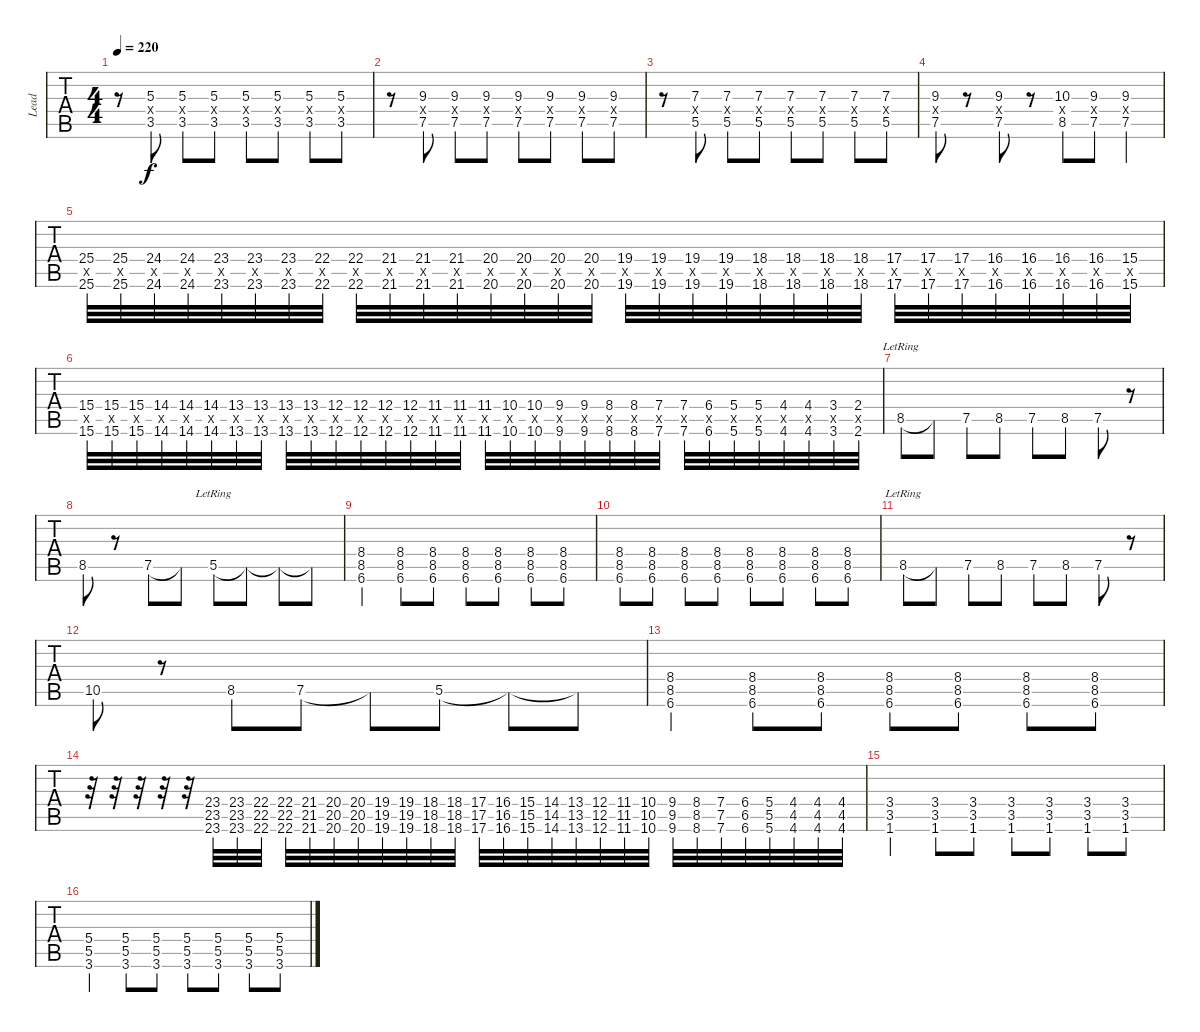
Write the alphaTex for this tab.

\track ("Lead" "Lead") {instrument overdrivenguitar}
\staff {tabs}
\tuning (Eb4 Bb3 Gb3 Db3 Ab2 Eb2) {hide}
\ts (4 4)
\tempo 220
\clef g2
\ks c
r.8{dy f} (5.3 0.4{x} 3.5).8 (5.3 0.4{x} 3.5).8 (5.3 0.4{x} 3.5).8 (5.3 0.4{x} 3.5).8 (5.3 0.4{x} 3.5).8 (5.3 0.4{x} 3.5).8 (5.3 0.4{x} 3.5).8 |
r.8 (9.3 0.4{x} 7.5).8 (9.3 0.4{x} 7.5).8 (9.3 0.4{x} 7.5).8 (9.3 0.4{x} 7.5).8 (9.3 0.4{x} 7.5).8 (9.3 0.4{x} 7.5).8 (9.3 0.4{x} 7.5).8 |
r.8 (7.3 0.4{x} 5.5).8 (7.3 0.4{x} 5.5).8 (7.3 0.4{x} 5.5).8 (7.3 0.4{x} 5.5).8 (7.3 0.4{x} 5.5).8 (7.3 0.4{x} 5.5).8 (7.3 0.4{x} 5.5).8 |
(9.3 0.4{x} 7.5).8 r.8 (9.3 0.4{x} 7.5).8 r.8 (10.3 0.4{x} 8.5).8 (9.3 0.4{x} 7.5).8 (9.3 9.4{x} 7.5).4 |
(25.4 0.5{x} 25.6).32 (25.4 0.5{x} 25.6).32 (24.4 0.5{x} 24.6).32 (24.4 0.5{x} 24.6).32 (23.4 0.5{x} 23.6).32 (23.4 0.5{x} 23.6).32 (23.4 0.5{x} 23.6).32 (22.4 0.5{x} 22.6).32 (22.4 0.5{x} 22.6).32 (21.4 0.5{x} 21.6).32 (21.4 0.5{x} 21.6).32 (21.4 0.5{x} 21.6).32 (20.4 0.5{x} 20.6).32 (20.4 0.5{x} 20.6).32 (20.4 0.5{x} 20.6).32 (20.4 0.5{x} 20.6).32 (19.4 0.5{x} 19.6).32 (19.4 0.5{x} 19.6).32 (19.4 0.5{x} 19.6).32 (19.4 0.5{x} 19.6).32 (18.4 0.5{x} 18.6).32 (18.4 0.5{x} 18.6).32 (18.4 0.5{x} 18.6).32 (18.4 0.5{x} 18.6).32 (17.4 0.5{x} 17.6).32 (17.4 0.5{x} 17.6).32 (17.4 0.5{x} 17.6).32 (16.4 0.5{x} 16.6).32 (16.4 0.5{x} 16.6).32 (16.4 0.5{x} 16.6).32 (16.4 0.5{x} 16.6).32 (15.4 0.5{x} 15.6).32 |
(15.4 0.5{x} 15.6).32 (15.4 0.5{x} 15.6).32 (15.4 0.5{x} 15.6).32 (14.4 0.5{x} 14.6).32 (14.4 0.5{x} 14.6).32 (14.4 0.5{x} 14.6).32 (13.4 0.5{x} 13.6).32 (13.4 0.5{x} 13.6).32 (13.4 0.5{x} 13.6).32 (13.4 0.5{x} 13.6).32 (12.4 0.5{x} 12.6).32 (12.4 0.5{x} 12.6).32 (12.4 0.5{x} 12.6).32 (12.4 0.5{x} 12.6).32 (11.4 0.5{x} 11.6).32 (11.4 0.5{x} 11.6).32 (11.4 0.5{x} 11.6).32 (10.4 0.5{x} 10.6).32 (10.4 0.5{x} 10.6).32 (9.4 0.5{x} 9.6).32 (9.4 0.5{x} 9.6).32 (8.4 0.5{x} 8.6).32 (8.4 0.5{x} 8.6).32 (7.4 0.5{x} 7.6).32 (7.4 0.5{x} 7.6).32 (6.4 0.5{x} 6.6).32 (5.4 0.5{x} 5.6).32 (5.4 0.5{x} 5.6).32 (4.4 0.5{x} 4.6).32 (4.4 0.5{x} 4.6).32 (3.4 0.5{x} 3.6).32 (2.4 0.5{x} 2.6).32 |
8.5{lr}.8 8.5{t}.8 7.5.8 8.5.8 7.5.8 8.5.8 7.5.8 r.8 |
8.5.8 r.8 7.5.8 7.5{t}.8 5.5{lr}.8 5.5{t}.8 5.5{t}.8 5.5{t}.8 |
(8.4 8.5 6.6).4 (8.4 8.5 6.6).8 (8.4 8.5 6.6).8 (8.4 8.5 6.6).8 (8.4 8.5 6.6).8 (8.4 8.5 6.6).8 (8.4 8.5 6.6).8 |
(8.4 8.5 6.6).8 (8.4 8.5 6.6).8 (8.4 8.5 6.6).8 (8.4 8.5 6.6).8 (8.4 8.5 6.6).8 (8.4 8.5 6.6).8 (8.4 8.5 6.6).8 (8.4 8.5 6.6).8 |
8.5{lr}.8 8.5{t}.8 7.5.8 8.5.8 7.5.8 8.5.8 7.5.8 r.8 |
10.5.8 r.8 8.5.8 7.5.8 7.5{t}.8 5.5.8 5.5{t}.8 5.5{t}.8 |
(8.4 8.5 6.6).4 (8.4 8.5 6.6).8 (8.4 8.5 6.6).8 (8.4 8.5 6.6).8 (8.4 8.5 6.6).8 (8.4 8.5 6.6).8 (8.4 8.5 6.6).8 |
r.32 r.32 r.32 r.32 r.32 (23.4 23.5 23.6).32 (23.4 23.5 23.6).32 (22.4 22.5 22.6).32 (22.4 22.5 22.6).32 (21.4 21.5 21.6).32 (20.4 20.5 20.6).32 (20.4 20.5 20.6).32 (19.4 19.5 19.6).32 (19.4 19.5 19.6).32 (18.4 18.5 18.6).32 (18.4 18.5 18.6).32 (17.4 17.5 17.6).32 (16.4 16.5 16.6).32 (15.4 15.5 15.6).32 (14.4 14.5 14.6).32 (13.4 13.5 13.6).32 (12.4 12.5 12.6).32 (11.4 11.5 11.6).32 (10.4 10.5 10.6).32 (9.4 9.5 9.6).32 (8.4 8.5 8.6).32 (7.4 7.5 7.6).32 (6.4 6.5 6.6).32 (5.4 5.5 5.6).32 (4.4 4.5 4.6).32 (4.4 4.5 4.6).32 (4.4 4.5 4.6).32 |
(3.4 3.5 1.6).4 (3.4 3.5 1.6).8 (3.4 3.5 1.6).8 (3.4 3.5 1.6).8 (3.4 3.5 1.6).8 (3.4 3.5 1.6).8 (3.4 3.5 1.6).8 |
(5.4 5.5 3.6).4 (5.4 5.5 3.6).8 (5.4 5.5 3.6).8 (5.4 5.5 3.6).8 (5.4 5.5 3.6).8 (5.4 5.5 3.6).8 (5.4 5.5 3.6).8
